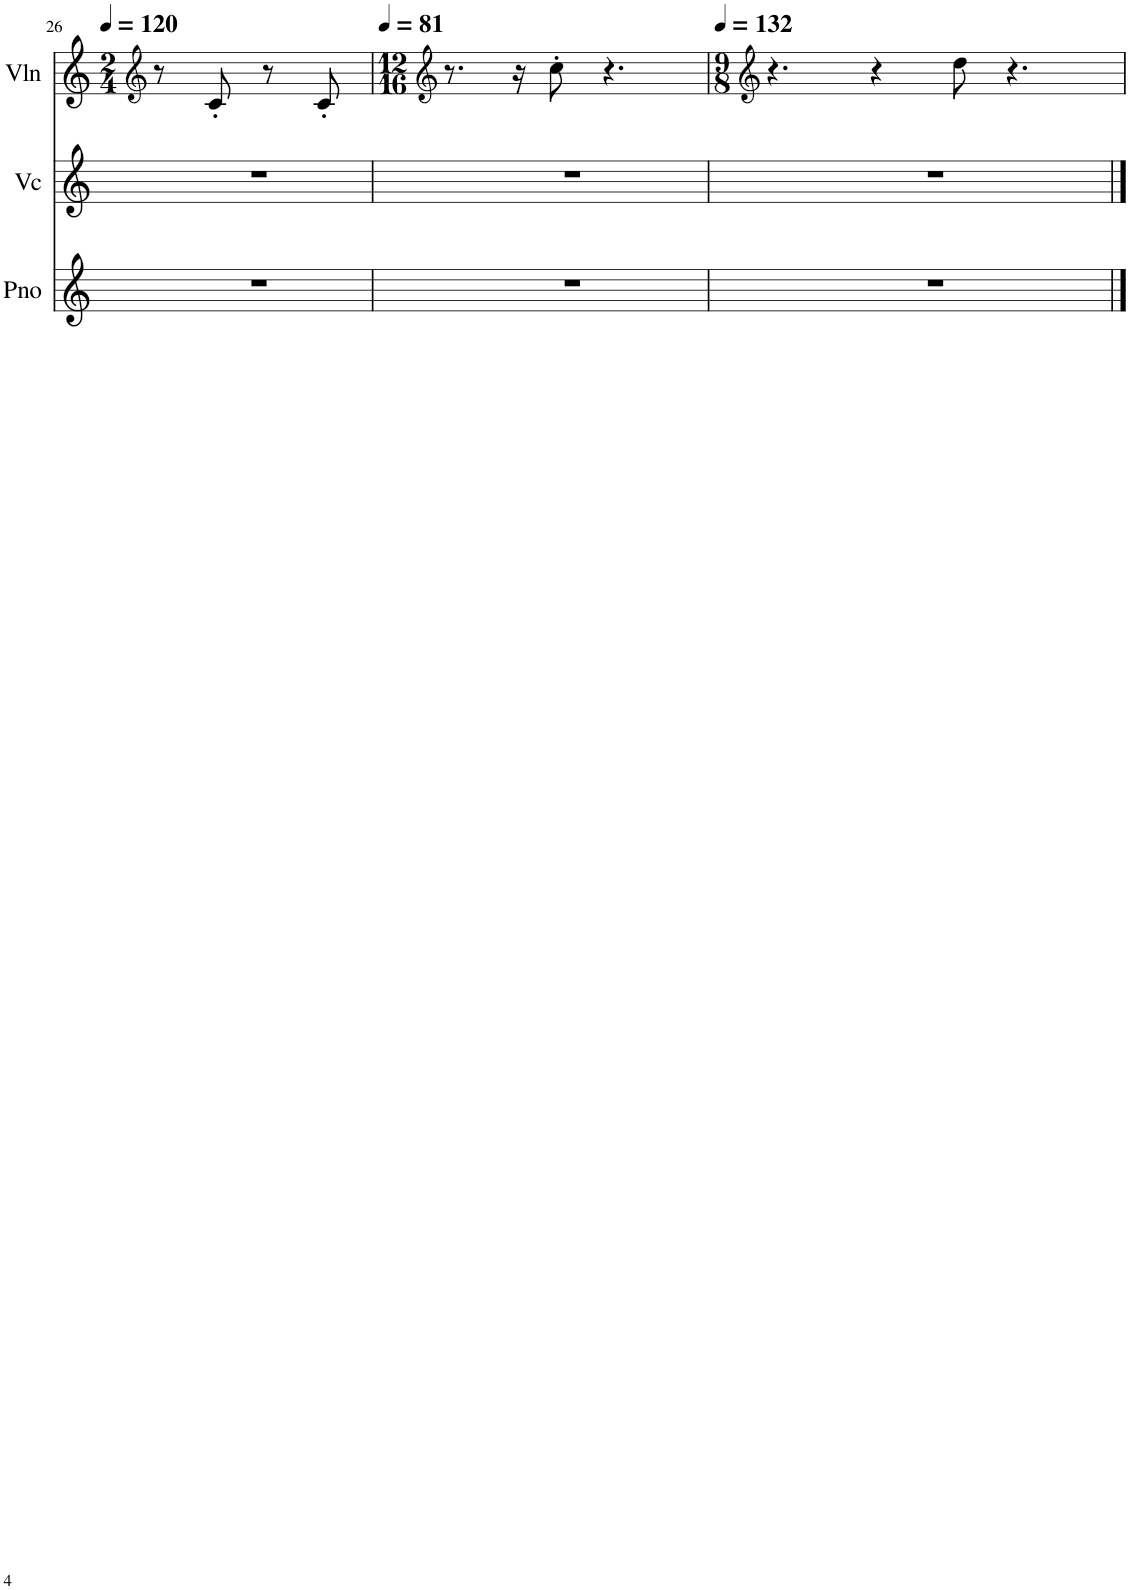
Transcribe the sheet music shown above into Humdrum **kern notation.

**kern	**kern	**kern
*part3	*part2	*part1
*staff3	*staff2	*staff1
*I"Piano	*I"Violoncello	*I"Violin
*I'Pno	*I'Vc	*I'Vln
!!LO:PB:g=z
*clefG2	*clefG2	*clefG2
*k[]	*k[]	*k[]
*M12/16	*M12/16	*M2/4
*MM120	*MM120	*MM120
=26	=26	=26
2.r	2.r	8r
.	.	8c'/
.	.	8r
.	.	8c'/
.	.	4ryy
=27	=27	=27
*	*	*clefG2
*	*	*M12/16
*	*	*MM81
2.r	2.r	8.r
.	.	16r
.	.	8cc'\
.	.	4.r
=28	=28	=28
*	*	*clefG2
*	*	*M9/8
*	*	*MM132
2.r	2.r	4.r
.	.	4r
.	.	8dd\
4.ryy	4.ryy	4.r
=	=	=
*-	*-	*-
